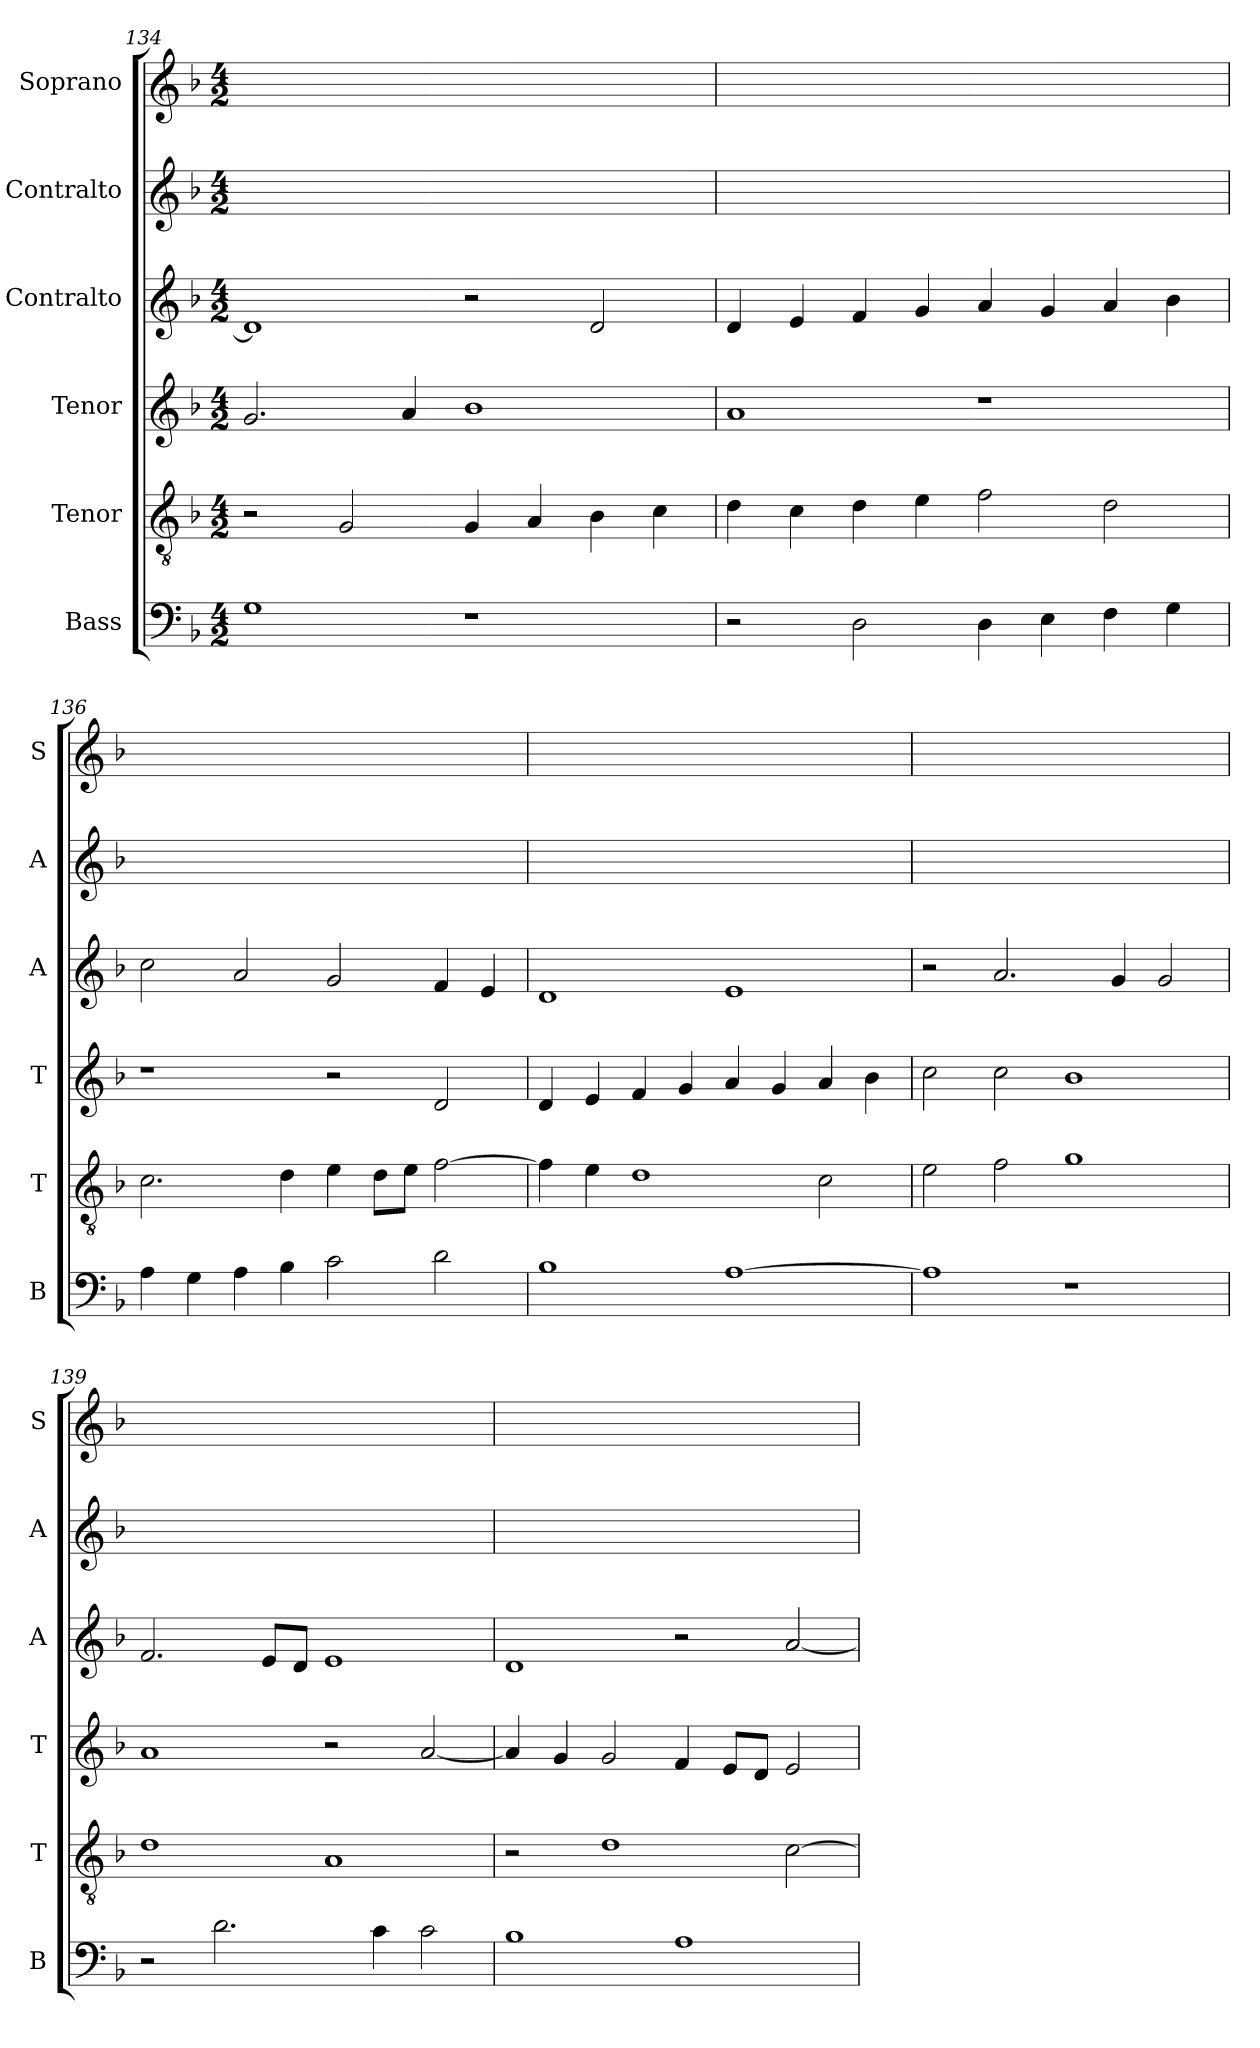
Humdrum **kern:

**kern	**kern	**kern	**kern	**kern	**kern
*part6	*part5	*part4	*part3	*part2	*part1
*staff6	*staff5	*staff4	*staff3	*staff2	*staff1
*I"Bass	*I"Tenor	*I"Tenor	*I"Contralto	*I"Contralto	*I"Soprano
*I'B	*I'T	*I'T	*I'A	*I'A	*I'S
*clefF4	*clefGv2	*clefG2	*clefG2	*clefG2	*clefG2
*k[b-]	*k[b-]	*k[b-]	*k[b-]	*k[b-]	*k[b-]
*G:dor	*G:dor	*G:dor	*G:dor	*G:dor	*G:dor
*M4/2	*M4/2	*M4/2	*M4/2	*M4/2	*M4/2
=134	=134	=134	=134	=134	=134
1G	2r	2.g	1d]	0ryy	0ryy
.	2G	.	.	.	.
.	.	4a	.	.	.
1r	4G	1b-	2r	.	.
.	4A	.	.	.	.
.	4B-	.	2d	.	.
.	4c	.	.	.	.
=135	=135	=135	=135	=135	=135
2r	4d	1a	4d	0ryy	0ryy
.	4c	.	4e	.	.
2D	4d	.	4f	.	.
.	4e	.	4g	.	.
4D	2f	1r	4a	.	.
4E	.	.	4g	.	.
4F	2d	.	4a	.	.
4G	.	.	4b-	.	.
=136	=136	=136	=136	=136	=136
4A	2.c	1r	2cc	0ryy	0ryy
4G	.	.	.	.	.
4A	.	.	2a	.	.
4B-	4d	.	.	.	.
2c	4e	2r	2g	.	.
.	8d\L	.	.	.	.
.	8e\J	.	.	.	.
2d	[2f	2d	4f	.	.
.	.	.	4e	.	.
=137	=137	=137	=137	=137	=137
1B-	4f]	4d	1d	0ryy	0ryy
.	4e	4e	.	.	.
.	1d	4f	.	.	.
.	.	4g	.	.	.
[1A	.	4a	1e	.	.
.	.	4g	.	.	.
.	2c	4a	.	.	.
.	.	4b-	.	.	.
=138	=138	=138	=138	=138	=138
1A]	2e	2cc	2r	0ryy	0ryy
.	2f	2cc	2.a	.	.
1r	1g	1b-	.	.	.
.	.	.	4g	.	.
.	.	.	2g	.	.
=139	=139	=139	=139	=139	=139
2r	1d	1a	2.f	0ryy	0ryy
2.d	.	.	.	.	.
.	.	.	8e/L	.	.
.	.	.	8d/J	.	.
.	1A	2r	1e	.	.
4c	.	.	.	.	.
2c	.	[2a	.	.	.
=140	=140	=140	=140	=140	=140
1B-	2r	4a]	1d	0ryy	0ryy
.	.	4g	.	.	.
.	1d	2g	.	.	.
1A	.	4f	2r	.	.
.	.	8e/L	.	.	.
.	.	8d/J	.	.	.
.	[2c	2e	[2a	.	.
=	=	=	=	=	=
*-	*-	*-	*-	*-	*-
